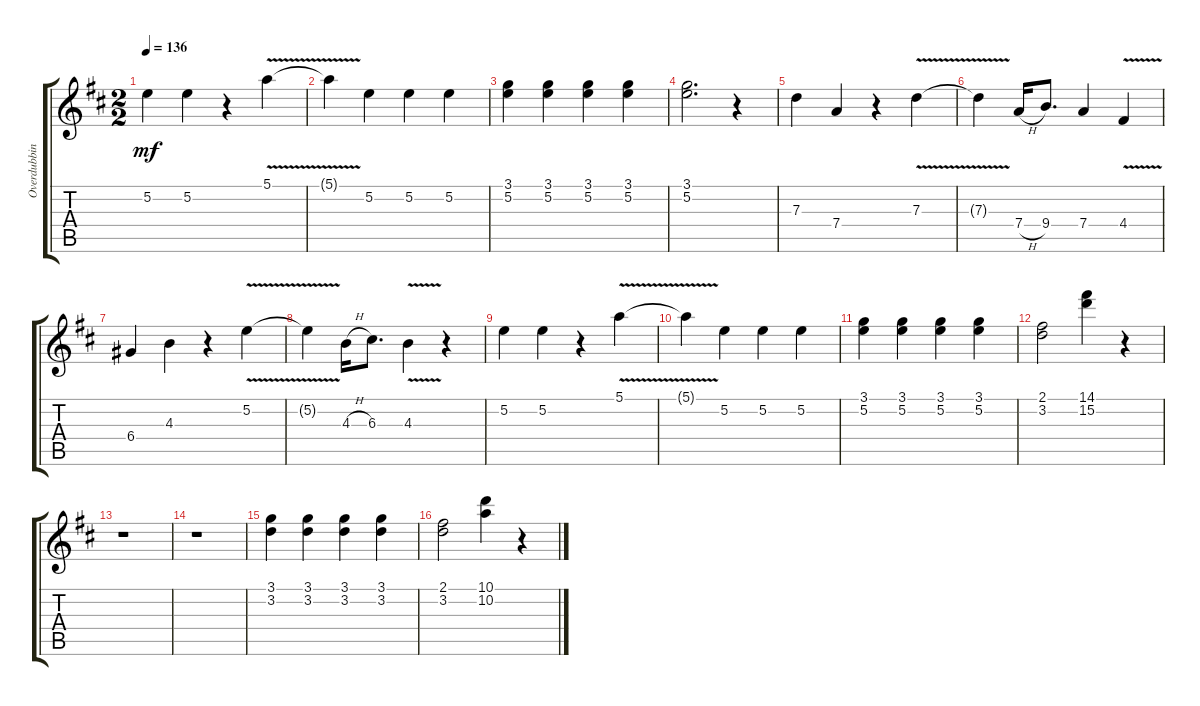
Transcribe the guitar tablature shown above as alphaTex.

\track ("Overdubbing Gutiar II" "Overdubbin") {instrument electricguitarjazz}
\staff {score tabs}
\tuning (E4 B3 G3 D3 A2 E2) {hide}
\ts (2 2)
\tempo 136
\clef g2
\ks d
5.2.4{dy mf} 5.2.4 r.4 5.1{v}.4 |
5.1{t}.4 5.2.4 5.2.4 5.2.4 |
(3.1 5.2).4 (3.1 5.2).4 (3.1 5.2).4 (3.1 5.2).4 |
(3.1 5.2).2{d} r.4 |
7.3.4 7.4.4 r.4 7.3{v}.4 |
7.3{t}.4 7.4{h}.16 9.4.8{d} 7.4.4 4.4{v}.4 |
6.4.4 4.3.4 r.4 5.2{v}.4 |
5.2{t}.4 4.3{h}.16 6.3.8{d} 4.3{v}.4 r.4 |
5.2.4 5.2.4 r.4 5.1{v}.4 |
5.1{t}.4 5.2.4 5.2.4 5.2.4 |
(3.1 5.2).4 (3.1 5.2).4 (3.1 5.2).4 (3.1 5.2).4 |
(2.1 3.2).2 (14.1 15.2).4 r.4 |
r.1 |
r.1 |
(3.1 3.2).4 (3.1 3.2).4 (3.1 3.2).4 (3.1 3.2).4 |
(2.1 3.2).2 (10.1 10.2).4 r.4
